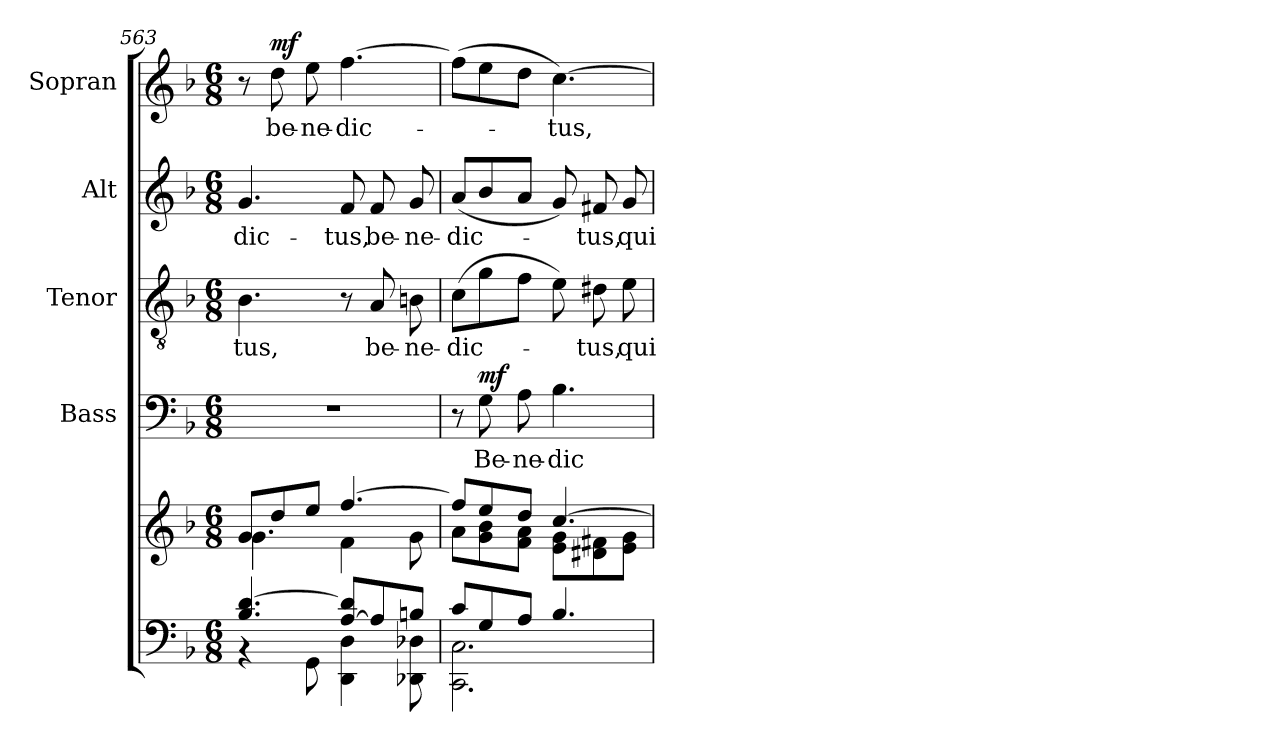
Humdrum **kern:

**kern	**kern	**kern	**text	**dynam	**kern	**text	**kern	**text	**kern	**text	**dynam
*part5	*part5	*part4	*part4	*part4	*part3	*part3	*part2	*part2	*part1	*part1	*part1
*staff6	*staff5	*staff4	*staff4	*staff4	*staff3	*staff3	*staff2	*staff2	*staff1	*staff1	*staff1
*	*	*I"Bass	*	*	*I"Tenor	*	*I"Alt	*	*I"Sopran	*	*
*	*	*I'B.	*	*	*I'T.	*	*I'A.	*	*I'S.	*	*
*clefF4	*clefG2	*clefF4	*	*	*clefGv2	*	*clefG2	*	*clefG2	*	*
*k[b-]	*k[b-]	*k[b-]	*	*	*k[b-]	*	*k[b-]	*	*k[b-]	*	*
*F:	*F:	*F:	*	*	*F:	*	*F:	*	*F:	*	*
*M6/8	*M6/8	*M6/8	*	*	*M6/8	*	*M6/8	*	*M6/8	*	*
=563	=563	=563	=563	=563	=563	=563	=563	=563	=563	=563	=563
*^	*^	*	*	*	*	*	*	*	*	*	*
!	!	!	!	!	!	!	!	!LO:LY:b	!	!LO:LY:b	!	!	!
4.B-/ [>4.d/	4rAA	8g/L	4.g\	2.r	.	.	4.B-\	-tus,	4.g/	-dic-	8r	.	.
!	!	!	!	!	!	!	!	!	!	!	!	!LO:LY:b	!LO:DY:a
.	.	8dd/	.	.	.	.	.	.	.	.	8dd\	be-	mf
!	!	!	!	!	!	!	!	!	!	!	!	!LO:LY:b	!
.	8GG\	8ee/J	.	.	.	.	.	.	.	.	8ee\	-ne-	.
!	!	!	!	!	!	!	!	!	!	!LO:LY:b	!	!LO:LY:b	!
[>8A/ 8d/]L	4DD\ 4D\	[>4.ff/	4f\	.	.	.	8r	.	8f/	-tus,	[4.ff\	-dic-	.
!	!	!	!	!	!	!	!	!LO:LY:b	!	!LO:LY:b	!	!	!
8A/]	.	.	.	.	.	.	8A/	be-	8f/	be-	.	.	.
!	!	!	!	!	!	!	!	!LO:LY:b	!	!LO:LY:b	!	!	!
8Bn/J	8DD-X\ 8D-X\	.	8g\	.	.	.	8Bn\	-ne-	8g/	-ne-	.	.	.
=564	=564	=564	=564	=564	=564	=564	=564	=564	=564	=564	=564	=564	=564
!	!	!	!	!	!	!	!	!LO:LY:b	!	!LO:LY:b	!	!	!
8c/L	2.CC\ 2.C\	8ff/L]	8a\L	8r	.	.	(>8c\L	-dic-	(<8a/L	-dic-	(>8ff\L]	.	.
!	!	!	!	!	!LO:LY:b	!LO:DY:a	!	!	!	!	!	!	!
8G/	.	8ee/	8g\ 8b-\	8G\	Be-	mf	8g\	.	8b-/	.	8ee\	.	.
!	!	!	!	!	!LO:LY:b	!	!	!	!	!	!	!	!
8A/J	.	8dd/J	8f\ 8a\J	8A\	-ne-	.	8f\J	.	8a/J	.	8dd\J	.	.
!	!	!	!	!	!LO:LY:b	!	!	!	!	!	!	!LO:LY:b	!
4.B-/	.	[>4.cc/	8e\ 8g\L	4.B-\	-dic-	.	8e\)	.	8g/)	.	[4.cc\)	-tus,	.
!	!	!	!	!	!	!	!	!LO:LY:b	!	!LO:LY:b	!	!	!
.	.	.	8d#X\ 8f#X\	.	.	.	8d#X\	-tus,	8f#X/	-tus,	.	.	.
!	!	!	!	!	!	!	!	!LO:LY:b	!	!LO:LY:b	!	!	!
.	.	.	8e\ 8g\J	.	.	.	8e\	qui	8g/	qui	.	.	.
*v	*v	*	*	*	*	*	*	*	*	*	*	*	*
*	*v	*v	*	*	*	*	*	*	*	*	*	*
=	=	=	=	=	=	=	=	=	=	=	=
*-	*-	*-	*-	*-	*-	*-	*-	*-	*-	*-	*-
